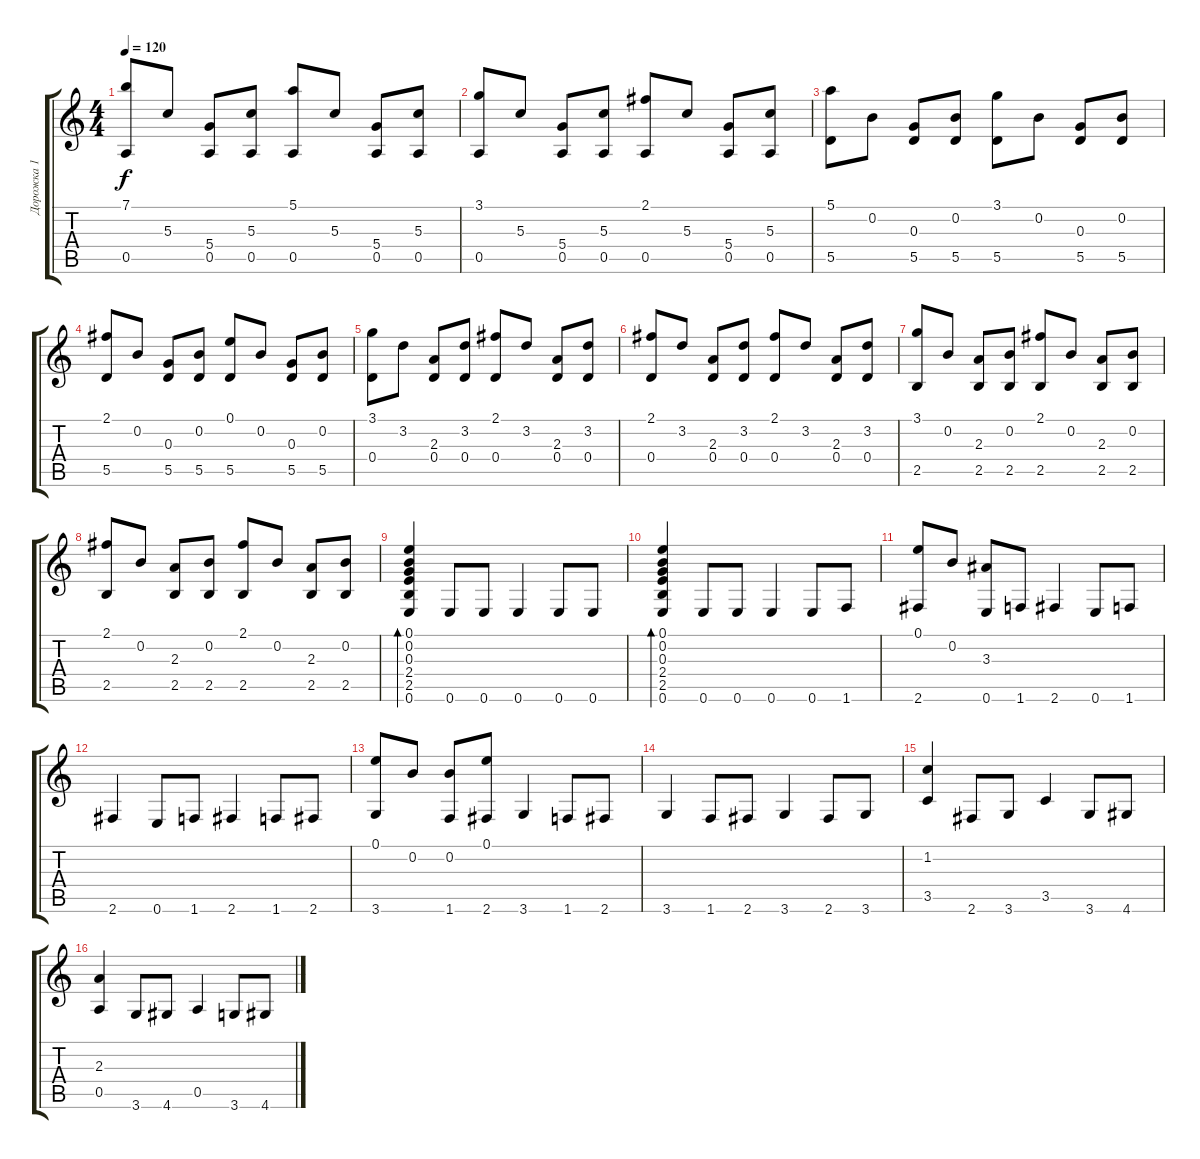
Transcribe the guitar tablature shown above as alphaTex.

\track ("Дорожка 1" "Дорожка 1") {instrument acousticguitarsteel}
\staff {score tabs}
\tuning (E4 B3 G3 D3 A2 E2) {hide}
\ts (4 4)
\tempo 120
\clef g2
\ks c
(7.1 0.5).8{dy f} 5.3.8 (5.4 0.5).8 (5.3 0.5).8 (5.1 0.5).8 5.3.8 (5.4 0.5).8 (5.3 0.5).8 |
(3.1 0.5).8 5.3.8 (5.4 0.5).8 (5.3 0.5).8 (2.1 0.5).8 5.3.8 (5.4 0.5).8 (5.3 0.5).8 |
(5.1 5.5).8 0.2.8 (0.3 5.5).8 (0.2 5.5).8 (3.1 5.5).8 0.2.8 (0.3 5.5).8 (0.2 5.5).8 |
(2.1 5.5).8 0.2.8 (0.3 5.5).8 (0.2 5.5).8 (0.1 5.5).8 0.2.8 (0.3 5.5).8 (0.2 5.5).8 |
(3.1 0.4).8 3.2.8 (2.3 0.4).8 (3.2 0.4).8 (2.1 0.4).8 3.2.8 (2.3 0.4).8 (3.2 0.4).8 |
(2.1 0.4).8 3.2.8 (2.3 0.4).8 (3.2 0.4).8 (2.1 0.4).8 3.2.8 (2.3 0.4).8 (3.2 0.4).8 |
(3.1 2.5).8 0.2.8 (2.3 2.5).8 (0.2 2.5).8 (2.1 2.5).8 0.2.8 (2.3 2.5).8 (0.2 2.5).8 |
(2.1 2.5).8 0.2.8 (2.3 2.5).8 (0.2 2.5).8 (2.1 2.5).8 0.2.8 (2.3 2.5).8 (0.2 2.5).8 |
(0.1 0.2 0.3 2.4 2.5 0.6).4{bd 60} 0.6.8 0.6.8 0.6.4 0.6.8 0.6.8 |
(0.1 0.2 0.3 2.4 2.5 0.6).4{bd 60} 0.6.8 0.6.8 0.6.4 0.6.8 1.6.8 |
(0.1 2.6).8 0.2.8 (3.3 0.6).8 1.6.8 2.6.4 0.6.8 1.6.8 |
2.6.4 0.6.8 1.6.8 2.6.4 1.6.8 2.6.8 |
(0.1 3.6).8 0.2.8 (0.2 1.6).8 (0.1 2.6).8 3.6.4 1.6.8 2.6.8 |
3.6.4 1.6.8 2.6.8 3.6.4 2.6.8 3.6.8 |
(1.2 3.5).4 2.6.8 3.6.8 3.5.4 3.6.8 4.6.8 |
(2.3 0.5).4 3.6.8 4.6.8 0.5.4 3.6.8 4.6.8
